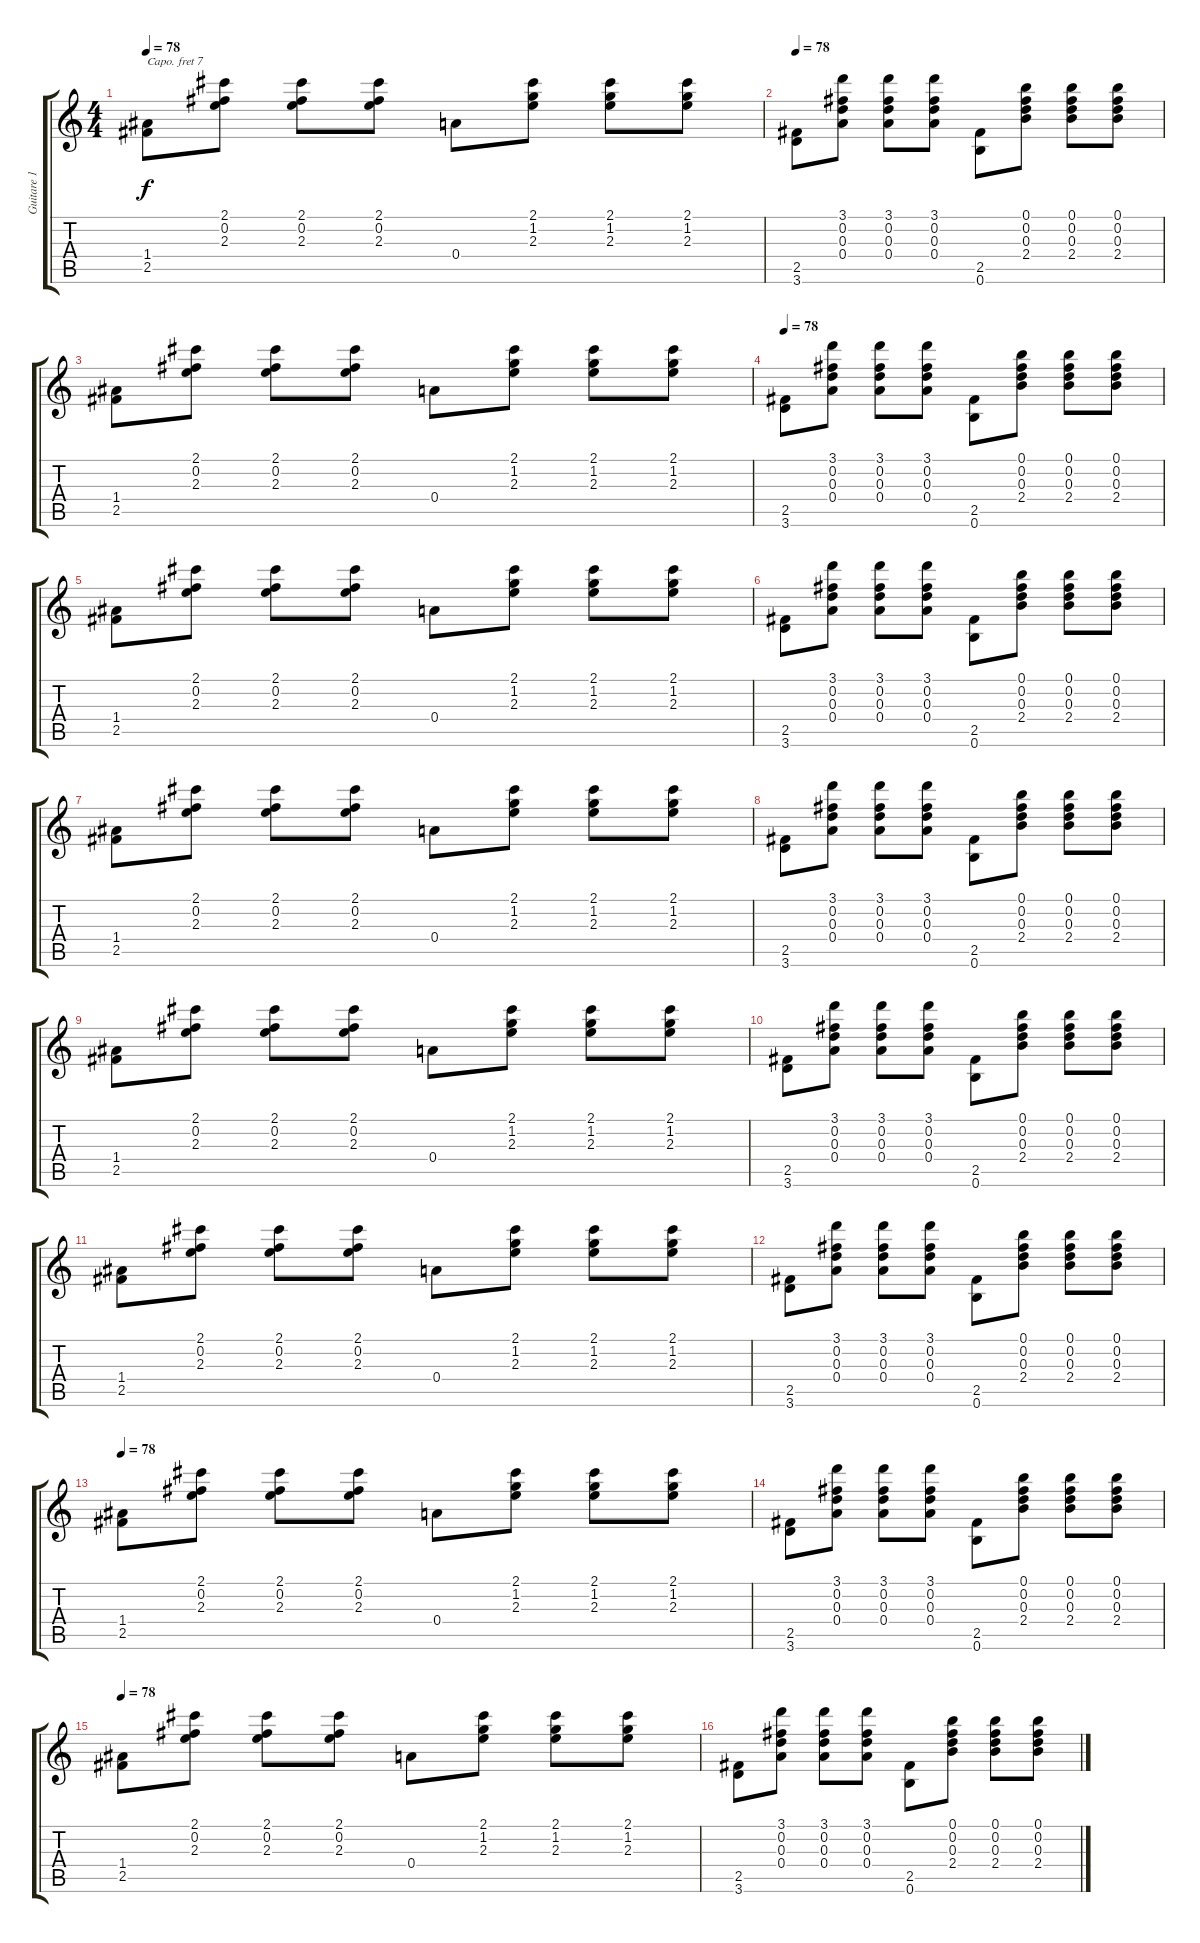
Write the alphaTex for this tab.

\track ("Guitare 1" "Guitare 1") {instrument acousticguitarsteel}
\staff {score tabs}
\capo 7
\tuning (E4 B3 G3 D3 A2 E2) {hide}
\ts (4 4)
\tempo 78
\clef g2
\ks c
(1.4 2.5).8{dy f} (2.1 0.2 2.3).8 (2.1 0.2 2.3).8 (2.1 0.2 2.3).8 0.4.8 (2.1 1.2 2.3).8 (2.1 1.2 2.3).8 (2.1 1.2 2.3).8 |
\tempo 78
(2.5 3.6).8 (3.1 0.2 0.3 0.4).8 (3.1 0.2 0.3 0.4).8 (3.1 0.2 0.3 0.4).8 (2.5 0.6).8 (0.1 0.2 0.3 2.4).8 (0.1 0.2 0.3 2.4).8 (0.1 0.2 0.3 2.4).8 |
(1.4 2.5).8 (2.1 0.2 2.3).8 (2.1 0.2 2.3).8 (2.1 0.2 2.3).8 0.4.8 (2.1 1.2 2.3).8 (2.1 1.2 2.3).8 (2.1 1.2 2.3).8 |
\tempo 78
(2.5 3.6).8 (3.1 0.2 0.3 0.4).8 (3.1 0.2 0.3 0.4).8 (3.1 0.2 0.3 0.4).8 (2.5 0.6).8 (0.1 0.2 0.3 2.4).8 (0.1 0.2 0.3 2.4).8 (0.1 0.2 0.3 2.4).8 |
(1.4 2.5).8 (2.1 0.2 2.3).8 (2.1 0.2 2.3).8 (2.1 0.2 2.3).8 0.4.8 (2.1 1.2 2.3).8 (2.1 1.2 2.3).8 (2.1 1.2 2.3).8 |
(2.5 3.6).8 (3.1 0.2 0.3 0.4).8 (3.1 0.2 0.3 0.4).8 (3.1 0.2 0.3 0.4).8 (2.5 0.6).8 (0.1 0.2 0.3 2.4).8 (0.1 0.2 0.3 2.4).8 (0.1 0.2 0.3 2.4).8 |
(1.4 2.5).8 (2.1 0.2 2.3).8 (2.1 0.2 2.3).8 (2.1 0.2 2.3).8 0.4.8 (2.1 1.2 2.3).8 (2.1 1.2 2.3).8 (2.1 1.2 2.3).8 |
(2.5 3.6).8 (3.1 0.2 0.3 0.4).8 (3.1 0.2 0.3 0.4).8 (3.1 0.2 0.3 0.4).8 (2.5 0.6).8 (0.1 0.2 0.3 2.4).8 (0.1 0.2 0.3 2.4).8 (0.1 0.2 0.3 2.4).8 |
(1.4 2.5).8 (2.1 0.2 2.3).8 (2.1 0.2 2.3).8 (2.1 0.2 2.3).8 0.4.8 (2.1 1.2 2.3).8 (2.1 1.2 2.3).8 (2.1 1.2 2.3).8 |
(2.5 3.6).8 (3.1 0.2 0.3 0.4).8 (3.1 0.2 0.3 0.4).8 (3.1 0.2 0.3 0.4).8 (2.5 0.6).8 (0.1 0.2 0.3 2.4).8 (0.1 0.2 0.3 2.4).8 (0.1 0.2 0.3 2.4).8 |
(1.4 2.5).8 (2.1 0.2 2.3).8 (2.1 0.2 2.3).8 (2.1 0.2 2.3).8 0.4.8 (2.1 1.2 2.3).8 (2.1 1.2 2.3).8 (2.1 1.2 2.3).8 |
(2.5 3.6).8 (3.1 0.2 0.3 0.4).8 (3.1 0.2 0.3 0.4).8 (3.1 0.2 0.3 0.4).8 (2.5 0.6).8 (0.1 0.2 0.3 2.4).8 (0.1 0.2 0.3 2.4).8 (0.1 0.2 0.3 2.4).8 |
\tempo 78
(1.4 2.5).8 (2.1 0.2 2.3).8 (2.1 0.2 2.3).8 (2.1 0.2 2.3).8 0.4.8 (2.1 1.2 2.3).8 (2.1 1.2 2.3).8 (2.1 1.2 2.3).8 |
(2.5 3.6).8 (3.1 0.2 0.3 0.4).8 (3.1 0.2 0.3 0.4).8 (3.1 0.2 0.3 0.4).8 (2.5 0.6).8 (0.1 0.2 0.3 2.4).8 (0.1 0.2 0.3 2.4).8 (0.1 0.2 0.3 2.4).8 |
\tempo 78
(1.4 2.5).8 (2.1 0.2 2.3).8 (2.1 0.2 2.3).8 (2.1 0.2 2.3).8 0.4.8 (2.1 1.2 2.3).8 (2.1 1.2 2.3).8 (2.1 1.2 2.3).8 |
(2.5 3.6).8 (3.1 0.2 0.3 0.4).8 (3.1 0.2 0.3 0.4).8 (3.1 0.2 0.3 0.4).8 (2.5 0.6).8 (0.1 0.2 0.3 2.4).8 (0.1 0.2 0.3 2.4).8 (0.1 0.2 0.3 2.4).8
